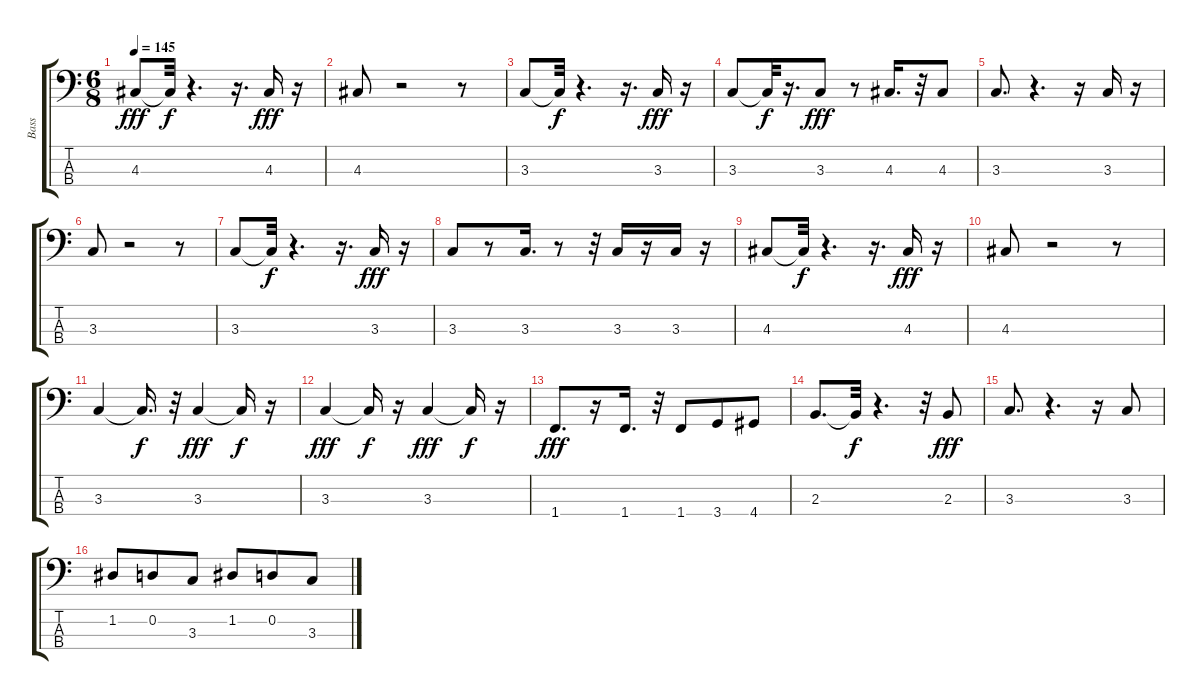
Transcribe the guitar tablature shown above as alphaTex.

\track ("Bass" "Bass") {instrument electricbassfinger}
\staff {score tabs}
\tuning (G2 D2 A1 E1) {hide}
\ts (6 8)
\tempo 145
\clef f4
\ks c
4.3.8{dy fff} 4.3{t}.32{dy f} r.4{d} r.16{d} 4.3.16{dy fff} r.16 |
4.3.8 r.2 r.8 |
3.3.8 3.3{t}.32{dy f} r.4{d} r.16{d} 3.3.16{dy fff} r.16 |
3.3.8 3.3{t}.32{dy f} r.16{d} 3.3.8{dy fff} r.8 4.3.16{d} r.32 4.3.8 |
3.3.8{d} r.4{d} r.16 3.3.16 r.16 |
3.3.8 r.2 r.8 |
3.3.8 3.3{t}.32{dy f} r.4{d} r.16{d} 3.3.16{dy fff} r.16 |
3.3.8 r.8 3.3.16{d} r.8 r.32 3.3.16 r.16 3.3.16 r.16 |
4.3.8 4.3{t}.32{dy f} r.4{d} r.16{d} 4.3.16{dy fff} r.16 |
4.3.8 r.2 r.8 |
3.3.4 3.3{t}.16{d dy f} r.32 3.3.4{dy fff} 3.3{t}.16{dy f} r.16 |
3.3.4{dy fff} 3.3{t}.16{dy f} r.16 3.3.4{dy fff} 3.3{t}.16{dy f} r.16 |
1.4.8{d dy fff} r.16 1.4.16{d} r.32 1.4.8 3.4.8 4.4.8 |
2.3.8{d} 2.3{t}.32{dy f} r.4{d} r.32 2.3.8{dy fff} |
3.3.8{d} r.4{d} r.16 3.3.8 |
1.2.8 0.2.8 3.3.8 1.2.8 0.2.8 3.3.8
